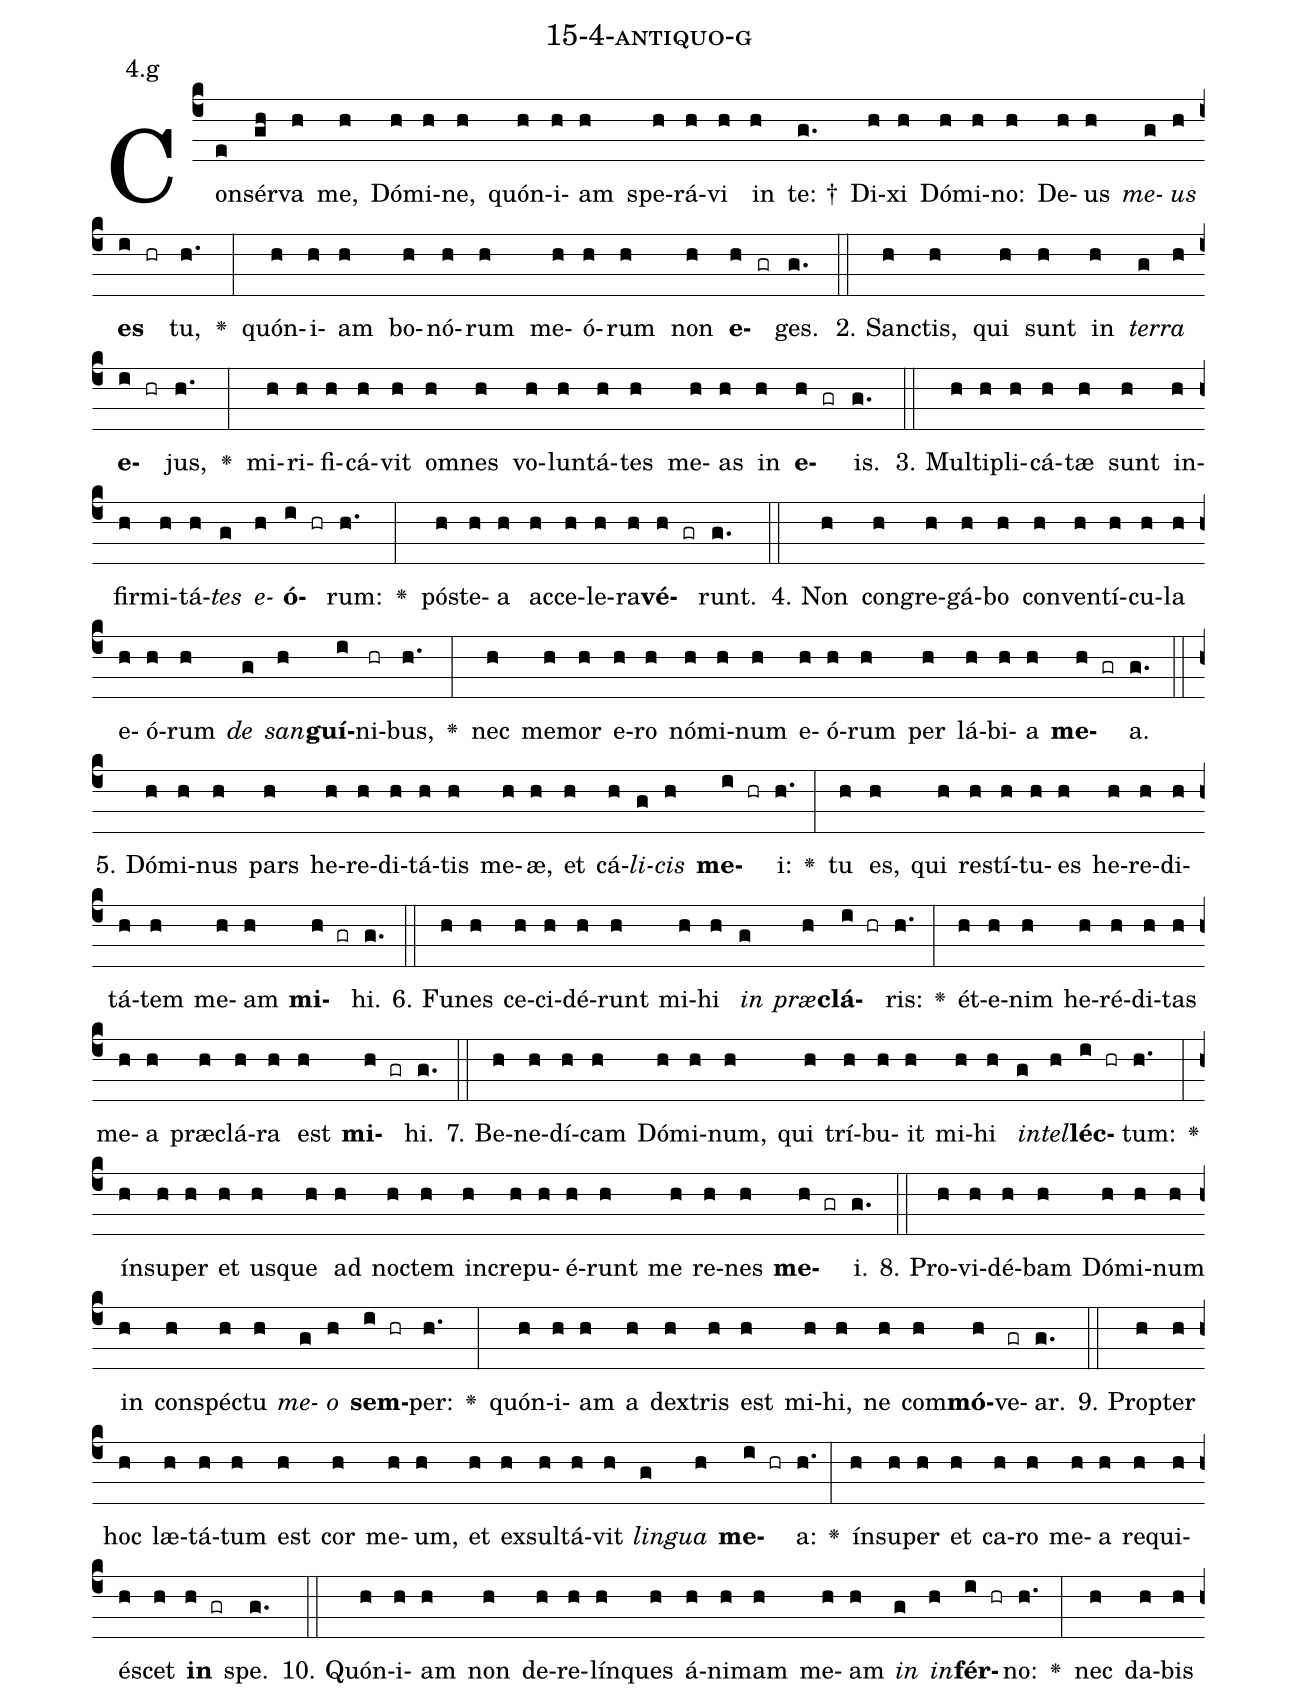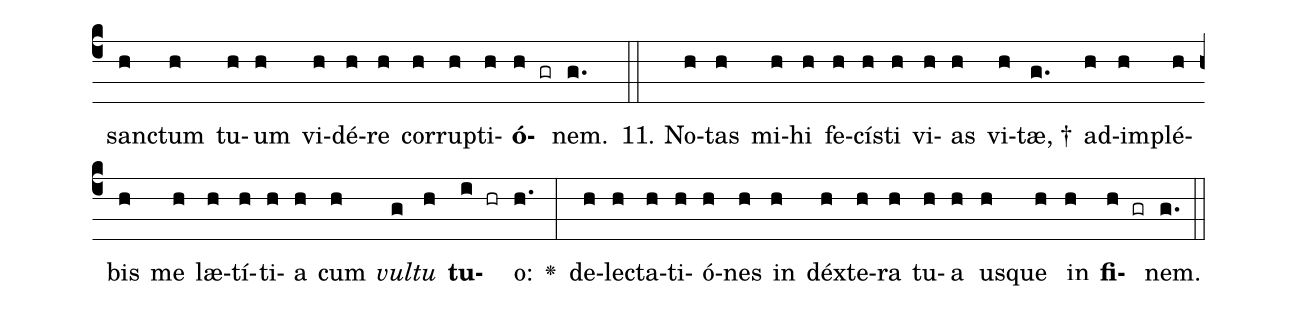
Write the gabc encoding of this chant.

name: 15-4-antiquo-g;
annotation: 4.g;
%%
(c4)Con(e)sér(gh)va(h) me,(h) Dó(h)mi(h)ne,(h) quón(h)i(h)am(h) spe(h)rá(h)vi(h) in(h) te: †(g.) Di(h)xi(h) Dó(h)mi(h)no:(h) De(h)us(h) <i>me</i>(g)<i>us</i>(h) <b>es</b>(i hr) tu,(h.) <v>\greheightstar</v>(:) quón(h)i(h)am(h) bo(h)nó(h)rum(h) me(h)ó(h)rum(h) non(h) <b>e</b>(h gr)ges.(g.) (::)
2. Sanc(h)tis,(h) qui(h) sunt(h) in(h) <i>ter</i>(g)<i>ra</i>(h) <b>e</b>(i hr)jus,(h.) <v>\greheightstar</v>(:) mi(h)ri(h)fi(h)cá(h)vit(h) om(h)nes(h) vo(h)lun(h)tá(h)tes(h) me(h)as(h) in(h) <b>e</b>(h gr)is.(g.) (::)
3. Mul(h)ti(h)pli(h)cá(h)tæ(h) sunt(h) in(h)fir(h)mi(h)tá(h)<i>tes</i>(g) <i>e</i>(h)<b>ó</b>(i hr)rum:(h.) <v>\greheightstar</v>(:) póst(h)e(h)a(h) ac(h)ce(h)le(h)ra(h)<b>vé</b>(h gr)runt.(g.) (::)
4. Non(h) con(h)gre(h)gá(h)bo(h) con(h)ven(h)tí(h)cu(h)la(h) e(h)ó(h)rum(h) <i>de</i>(g) <i>san</i>(h)<b>guí</b>(i)ni(hr)bus,(h.) <v>\greheightstar</v>(:) nec(h) me(h)mor(h) e(h)ro(h) nó(h)mi(h)num(h) e(h)ó(h)rum(h) per(h) lá(h)bi(h)a(h) <b>me</b>(h gr)a.(g.) (::)
5. Dó(h)mi(h)nus(h) pars(h) he(h)re(h)di(h)tá(h)tis(h) me(h)æ,(h) et(h) cá(h)<i>li</i>(g)<i>cis</i>(h) <b>me</b>(i hr)i:(h.) <v>\greheightstar</v>(:) tu(h) es,(h) qui(h) re(h)stí(h)tu(h)es(h) he(h)re(h)di(h)tá(h)tem(h) me(h)am(h) <b>mi</b>(h gr)hi.(g.) (::)
6. Fu(h)nes(h) ce(h)ci(h)dé(h)runt(h) mi(h)hi(h) <i>in</i>(g) <i>præ</i>(h)<b>clá</b>(i hr)ris:(h.) <v>\greheightstar</v>(:) ét(h)e(h)nim(h) he(h)ré(h)di(h)tas(h) me(h)a(h) præ(h)clá(h)ra(h) est(h) <b>mi</b>(h gr)hi.(g.) (::)
7. Be(h)ne(h)dí(h)cam(h) Dó(h)mi(h)num,(h) qui(h) trí(h)bu(h)it(h) mi(h)hi(h) <i>in</i>(g)<i>tel</i>(h)<b>léc</b>(i hr)tum:(h.) <v>\greheightstar</v>(:) ín(h)su(h)per(h) et(h) us(h)que(h) ad(h) noc(h)tem(h) in(h)cre(h)pu(h)é(h)runt(h) me(h) re(h)nes(h) <b>me</b>(h gr)i.(g.) (::)
8. Pro(h)vi(h)dé(h)bam(h) Dó(h)mi(h)num(h) in(h) con(h)spéc(h)tu(h) <i>me</i>(g)<i>o</i>(h) <b>sem</b>(i hr)per:(h.) <v>\greheightstar</v>(:) quón(h)i(h)am(h) a(h) dex(h)tris(h) est(h) mi(h)hi,(h) ne(h) com(h)<b>mó</b>(h)ve(gr)ar.(g.) (::)
9. Prop(h)ter(h) hoc(h) læ(h)tá(h)tum(h) est(h) cor(h) me(h)um,(h) et(h) ex(h)sul(h)tá(h)vit(h) <i>lin</i>(g)<i>gua</i>(h) <b>me</b>(i hr)a:(h.) <v>\greheightstar</v>(:) ín(h)su(h)per(h) et(h) ca(h)ro(h) me(h)a(h) re(h)qui(h)é(h)scet(h) <b>in</b>(h gr) spe.(g.) (::)
10. Quón(h)i(h)am(h) non(h) de(h)re(h)lín(h)ques(h) á(h)ni(h)mam(h) me(h)am(h) <i>in</i>(g) <i>in</i>(h)<b>fér</b>(i hr)no:(h.) <v>\greheightstar</v>(:) nec(h) da(h)bis(h) sanc(h)tum(h) tu(h)um(h) vi(h)dé(h)re(h) cor(h)rup(h)ti(h)<b>ó</b>(h gr)nem.(g.) (::)
11. No(h)tas(h) mi(h)hi(h) fe(h)cís(h)ti(h) vi(h)as(h) vi(h)tæ, †(g.) ad(h)im(h)plé(h)bis(h) me(h) læ(h)tí(h)ti(h)a(h) cum(h) <i>vul</i>(g)<i>tu</i>(h) <b>tu</b>(i hr)o:(h.) <v>\greheightstar</v>(:) de(h)lec(h)ta(h)ti(h)ó(h)nes(h) in(h) déx(h)te(h)ra(h) tu(h)a(h) us(h)que(h) in(h) <b>fi</b>(h gr)nem.(g.) (::)
